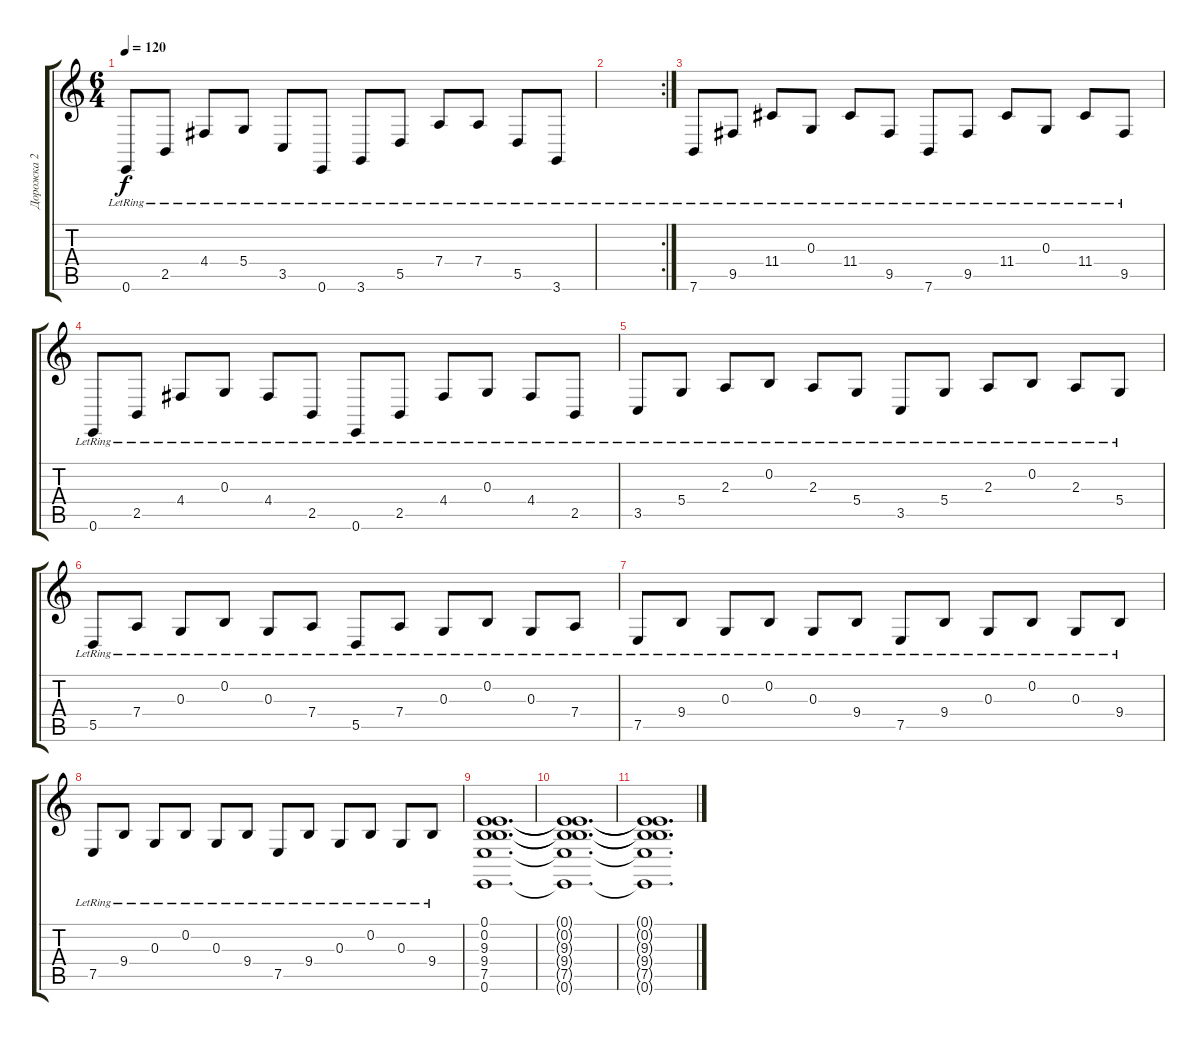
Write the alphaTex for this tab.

\track ("Дорожка 2" "Дорожка 2") {instrument acousticgrandpiano}
\staff {score tabs}
\tuning (E4 B3 G3 D3 A2 E2) {hide}
\ts (6 4)
\tempo 120
\clef g2
\ks c
0.6{lr}.8{dy f} 2.5{lr}.8 4.4{lr}.8 5.4{lr}.8 3.5{lr}.8 0.6{lr}.8 3.6{lr}.8 5.5{lr}.8 7.4{lr}.8 7.4{lr}.8 5.5{lr}.8 3.6{lr}.8 |
\rc 2
|
7.6{lr}.8 9.5{lr}.8 11.4{lr}.8 0.3{lr}.8 11.4{lr}.8 9.5{lr}.8 7.6{lr}.8 9.5{lr}.8 11.4{lr}.8 0.3{lr}.8 11.4{lr}.8 9.5{lr}.8 |
0.6{lr}.8 2.5{lr}.8 4.4{lr}.8 0.3{lr}.8 4.4{lr}.8 2.5{lr}.8 0.6{lr}.8 2.5{lr}.8 4.4{lr}.8 0.3{lr}.8 4.4{lr}.8 2.5{lr}.8 |
3.5{lr}.8 5.4{lr}.8 2.3{lr}.8 0.2{lr}.8 2.3{lr}.8 5.4{lr}.8 3.5{lr}.8 5.4{lr}.8 2.3{lr}.8 0.2{lr}.8 2.3{lr}.8 5.4{lr}.8 |
5.5{lr}.8 7.4{lr}.8 0.3{lr}.8 0.2{lr}.8 0.3{lr}.8 7.4{lr}.8 5.5{lr}.8 7.4{lr}.8 0.3{lr}.8 0.2{lr}.8 0.3{lr}.8 7.4{lr}.8 |
7.5{lr}.8 9.4{lr}.8 0.3{lr}.8 0.2{lr}.8 0.3{lr}.8 9.4{lr}.8 7.5{lr}.8 9.4{lr}.8 0.3{lr}.8 0.2{lr}.8 0.3{lr}.8 9.4{lr}.8 |
7.5{lr}.8 9.4{lr}.8 0.3{lr}.8 0.2{lr}.8 0.3{lr}.8 9.4{lr}.8 7.5{lr}.8 9.4{lr}.8 0.3{lr}.8 0.2{lr}.8 0.3{lr}.8 9.4{lr}.8 |
(0.1 0.2 9.3 9.4 7.5 0.6).1{d} |
(0.1{t} 0.2{t} 9.3{t} 9.4{t} 7.5{t} 0.6{t}).1{d} |
(0.1{t} 0.2{t} 9.3{t} 9.4{t} 7.5{t} 0.6{t}).1{d}
